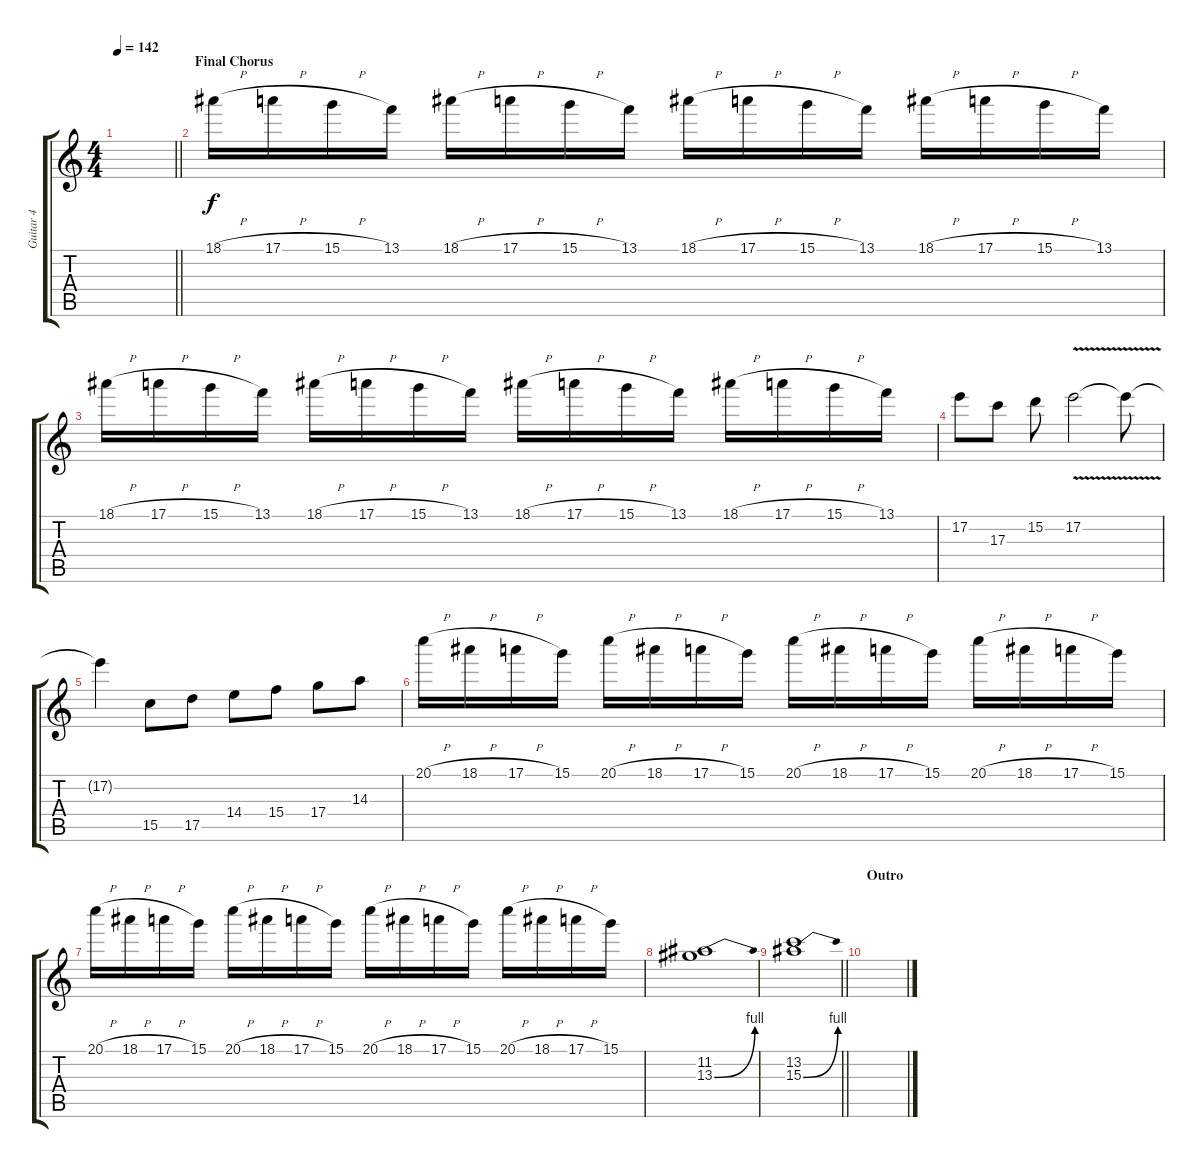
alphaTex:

\track ("Guitar 4" "Guitar 4") {instrument distortionguitar}
\staff {score tabs}
\tuning (E4 B3 G3 D3 A2 E2) {hide}
\ts (4 4)
\tempo 142
\clef g2
\barLineRight lightlight
\ks c
|
\section ("" "Final Chorus")
18.1{h}.16{volume 10 balance 8} 17.1{h}.16 15.1{h}.16 13.1.16 18.1{h}.16 17.1{h}.16 15.1{h}.16 13.1.16 18.1{h}.16 17.1{h}.16 15.1{h}.16 13.1.16 18.1{h}.16 17.1{h}.16 15.1{h}.16 13.1.16 |
18.1{h}.16 17.1{h}.16 15.1{h}.16 13.1.16 18.1{h}.16 17.1{h}.16 15.1{h}.16 13.1.16 18.1{h}.16 17.1{h}.16 15.1{h}.16 13.1.16 18.1{h}.16 17.1{h}.16 15.1{h}.16 13.1.16 |
17.2.8 17.3.8 15.2.8 17.2{v}.2 17.2{t}.8 |
17.2{t}.4 15.5.8 17.5.8 14.4.8 15.4.8 17.4.8 14.3.8 |
20.1{h}.16 18.1{h}.16 17.1{h}.16 15.1.16 20.1{h}.16 18.1{h}.16 17.1{h}.16 15.1.16 20.1{h}.16 18.1{h}.16 17.1{h}.16 15.1.16 20.1{h}.16 18.1{h}.16 17.1{h}.16 15.1.16 |
20.1{h}.16 18.1{h}.16 17.1{h}.16 15.1.16 20.1{h}.16 18.1{h}.16 17.1{h}.16 15.1.16 20.1{h}.16 18.1{h}.16 17.1{h}.16 15.1.16 20.1{h}.16 18.1{h}.16 17.1{h}.16 15.1.16 |
(11.2 13.3{be (bend 0 0 60 4)}).1 |
\barLineRight lightlight
(13.2 15.3{be (bend 0 0 60 4)}).1 |
\section ("" "Outro")
